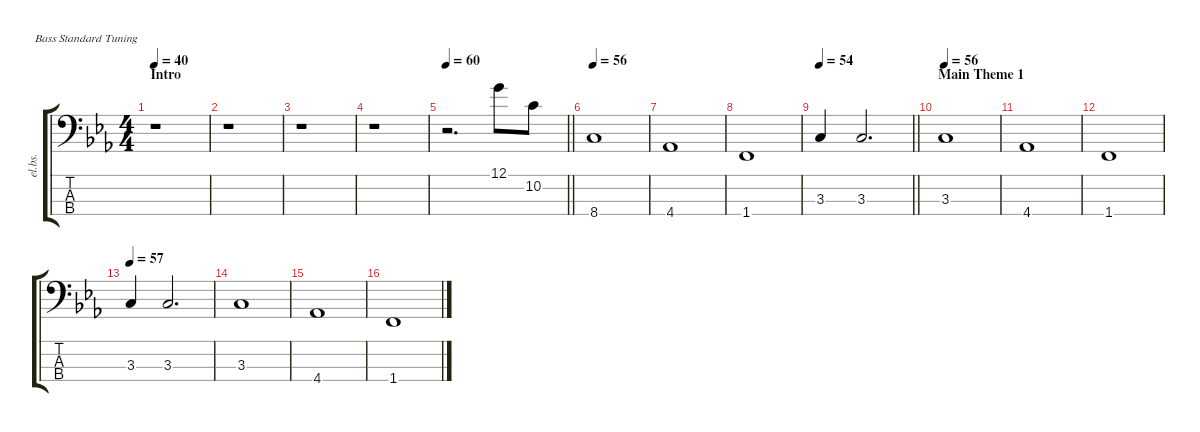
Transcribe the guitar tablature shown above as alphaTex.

\defaultSystemsLayout 4
\hideDynamics
\bracketExtendMode groupsimilarinstruments
\otherSystemsTrackNameOrientation horizontal
\track ("Bass" "el.bs.") {defaultSystemsLayout 8 instrument electricbassfinger}
\staff {score tabs}
\tuning (G2 D2 A1 E1)
\ts (4 4)
\section ("" "Intro")
\tempo 40
\clef f4
\ks cminor
r.1{dy f instrument electricbassfinger beam Down} |
r.1{beam Down} |
r.1{beam Down} |
r.1{beam Down} |
\tempo 60
\barLineRight lightlight
r.2{d beam Down} 12.1{acc forcenatural}.8{beam Down} 10.2{acc forcenatural}.8{beam Down} |
\tempo 56
8.4{acc forcenatural}.1{beam Up} |
4.4{acc b}.1{beam Up} |
1.4{acc forcenatural}.1{beam Up} |
\tempo 54
\barLineRight lightlight
3.3{acc forcenatural}.4{beam Up} 3.3{acc forcenatural}.2{d beam Up} |
\section ("" "Main Theme 1")
\tempo 56
3.3{acc forcenatural}.1{beam Up} |
4.4{acc b}.1{beam Up} |
1.4{acc forcenatural}.1{beam Up} |
\tempo 57
3.3{acc forcenatural}.4{beam Up} 3.3{acc forcenatural}.2{d beam Up} |
3.3{acc forcenatural}.1{beam Up} |
4.4{acc b}.1{beam Up} |
1.4{acc forcenatural}.1{beam Up}
